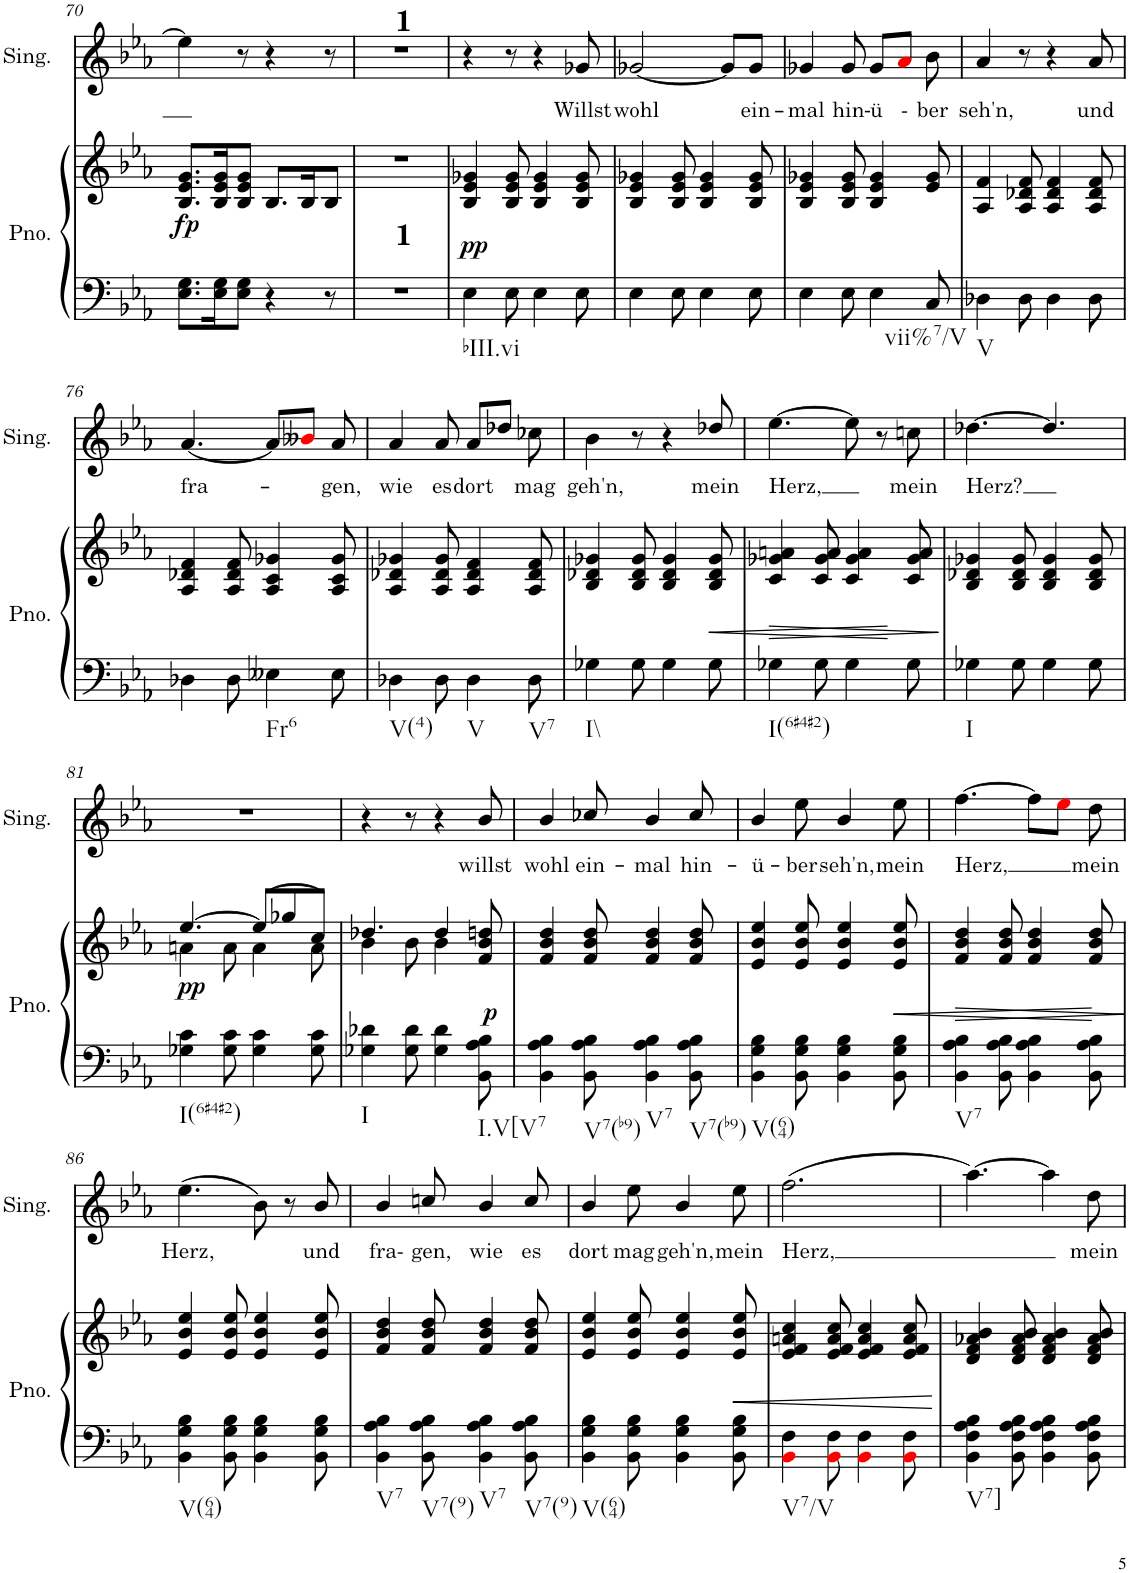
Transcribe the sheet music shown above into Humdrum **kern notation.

**kern	**kern	**dynam	**kern	**text
*part2	*part2	*part2	*part1	*part1
*staff3	*staff2	*staff2/3	*staff1	*staff1
*I"Pianoforte	*	*	*I"Singstimme	*
*I'Pno.	*	*	*I'Sing.	*
!!LO:PB:g=z
*clefF4	*clefG2	*	*clefG2	*
*k[b-e-a-]	*k[b-e-a-]	*	*k[b-e-a-]	*
*M6/8	*M6/8	*	*M6/8	*
=70	=70	=70	=70	=70
!	!	!LO:DY:a=2	!	!
8.E-\ 8.G\L	8.B-/ 8.e-/ 8.g/L	fp	4ee-\]	.
16E-\ 16G\K	16B-/ 16e-/ 16g/K	.	.	.
8E-\ 8G\J	8B-/ 8e-/ 8g/J	.	8r	.
4r	8.B-/L	.	4r	.
.	16B-/K	.	.	.
8r	8B-/J	.	8r	.
=71	=71	=71	=71	=71
!	!	!	!LO:TX:a:B:t=1	!
!	!LO:TX:b:B:t=1	!	!	!
2.r	2.r	.	2.r	.
=72	=72	=72	=72	=72
!LO:TX:b:t=bIII.vi	!	!	!	!
!	!	!LO:DY:a=2	!	!
4E-\	4B-/ 4e-/ 4g-X/	pp	4r	.
8E-\	8B-/ 8e-/ 8g-/	.	8r	.
4E-\	4B-/ 4e-/ 4g-/	.	4r	.
!	!	!	!	!LO:LY:b
8E-\	8B-/ 8e-/ 8g-/	.	8g-X/	Willst
=73	=73	=73	=73	=73
!	!	!	!	!LO:LY:b
4E-\	4B-/ 4e-/ 4g-X/	.	[2g-X/	wohl
8E-\	8B-/ 8e-/ 8g-/	.	.	.
4E-\	4B-/ 4e-/ 4g-/	.	.	.
.	.	.	8g-/L]	.
!	!	!	!	!LO:LY:b
8E-\	8B-/ 8e-/ 8g-/	.	8g-/J	ein-
=74	=74	=74	=74	=74
!	!	!	!	!LO:LY:b
4E-\	4B-/ 4e-/ 4g-X/	.	4g-X/	-mal
!	!	!	!	!LO:LY:b
8E-\	8B-/ 8e-/ 8g-/	.	8g-/	hin-
!	!	!	!	!LO:LY:b
4E-\	4B-/ 4e-/ 4g-/	.	8g-/L	-ü
!	!	!	!	!LO:LY:b
.	.	.	8a-i/J	-
!LO:TX:b:t=vii%7/V	!	!	!	!
!	!	!	!	!LO:LY:b
8C/	8e-/ 8g-/	.	8b-\	ber
=75	=75	=75	=75	=75
!LO:TX:b:t=V	!	!	!	!
!	!	!	!	!LO:LY:b
4D-X\	4A-/ 4f/	.	4a-/	seh'n,
8D-\	8A-/ 8d-X/ 8f/	.	8r	.
4D-\	4A-/ 4d-/ 4f/	.	4r	.
!	!	!	!	!LO:LY:b
8D-\	8A-/ 8d-/ 8f/	.	8a-/	und
!!LO:LB:g=z
=76	=76	=76	=76	=76
!	!	!	!	!LO:LY:b
4D-X\	4A-/ 4d-X/ 4f/	.	[4.a-/	fra-
8D-\	8A-/ 8d-/ 8f/	.	.	.
!LO:TX:b:t=Fr6	!	!	!	!
4E--X\	4A-/ 4c/ 4g-X/	.	8a-/L]	.
.	.	.	8b--Xi/J	.
!	!	!	!	!LO:LY:b
8E--\	8A-/ 8c/ 8g-/	.	8a-/	-gen,
=77	=77	=77	=77	=77
!LO:TX:b:t=V(4)	!	!	!	!
!	!	!	!	!LO:LY:b
4D-X\	4A-/ 4d-X/ 4g-X/	.	4a-/	wie
!	!	!	!	!LO:LY:b
8D-\	8A-/ 8d-/ 8g-/	.	8a-/	es
!LO:TX:b:t=V	!	!	!	!
!	!	!	!	!LO:LY:b
4D-\	4A-/ 4d-/ 4f/	.	8a-/L	dort
.	.	.	8dd-X/J	.
!LO:TX:b:t=V7	!	!	!	!
!	!	!	!	!LO:LY:b
8D-\	8A-/ 8d-/ 8f/	.	8cc-X\	mag
=78	=78	=78	=78	=78
!LO:TX:b:t=I\\	!	!	!	!
!	!	!	!	!LO:LY:b
4G-X\	4B-/ 4d-X/ 4g-X/	.	4b-\	geh'n,
8G-\	8B-/ 8d-/ 8g-/	.	8r	.
4G-\	4B-/ 4d-/ 4g-/	.	4r	.
!	!	!LO:HP:b	!	!LO:LY:b
8G-\	8B-/ 8d-/ 8g-/	<	8dd-X/	mein
.	.	[	.	.
=79	=79	=79	=79	=79
!LO:TX:b:t=I(6#4#2)	!	!	!	!
!	!	!LO:HP:b	!	!LO:LY:b
4G-X\	4c/ 4g-X/ 4an/	>	[4.ee-\	Herz,
8G-\	8c/ 8g-/ 8a/	]	.	.
4G-\	4c/ 4g-/ 4a/	.	8ee-\]	.
.	.	.	8r	.
!	!	!	!	!LO:LY:b
8G-\	8c/ 8g-/ 8a/	.	8ccn\	mein
=80	=80	=80	=80	=80
!LO:TX:b:t=I	!	!	!	!
!	!	!	!	!LO:LY:b
4G-X\	4B-/ 4d-X/ 4g-X/	.	[4.dd-X\	Herz?
8G-\	8B-/ 8d-/ 8g-/	.	.	.
4G-\	4B-/ 4d-/ 4g-/	.	4.dd-/]	.
8G-\	8B-/ 8d-/ 8g-/	.	.	.
!!LO:LB:g=z
=81	=81	=81	=81	=81
*	*^	*	*	*
!LO:TX:b:t=I(6#4#2)	!	!	!	!	!
!	!	!	!LO:DY:a=2	!	!
4G-X\ 4c\	[4.ee-/	4an\	pp	2.r	.
8G-\ 8c\	.	8a\	.	.	.
4G-\ 4c\	(8ee-/L]	4a\	.	.	.
.	8gg-X/	.	.	.	.
8G-\ 8c\	8cc/J)	8a\	.	.	.
=82	=82	=82	=82	=82	=82
!LO:TX:b:t=I	!	!	!	!	!
4G-X\ 4d-X\	4.dd-X/	4b-\	.	4r	.
8G-\ 8d-\	.	8b-\	.	8r	.
4G-\ 4d-\	4dd-/	4b-\	.	4r	.
!LO:TX:b:t=I.V[V7	!	!	!	!	!
!	!	!	!LO:DY:b	!	!LO:LY:b
8BB-\ 8A-\ 8B-\	8ddn/	8f/ 8b-/	p	8b-/	willst
=83	=83	=83	=83	=83	=83
!	!	!	!	!	!LO:LY:b
*	*v	*v	*	*	*
4BB-\ 4A-\ 4B-\	4f/ 4b-/ 4dd/	.	4b-/	wohl
!LO:TX:b:t=V7(b9)	!	!	!	!
!	!	!	!	!LO:LY:b
8BB-\ 8A-\ 8B-\	8f/ 8b-/ 8dd/	.	8cc-X/	ein-
!LO:TX:b:t=V7	!	!	!	!
!	!	!	!	!LO:LY:b
4BB-\ 4A-\ 4B-\	4f/ 4b-/ 4dd/	.	4b-/	-mal
!LO:TX:b:t=V7(b9)	!	!	!	!
!	!	!	!	!LO:LY:b
8BB-\ 8A-\ 8B-\	8f/ 8b-/ 8dd/	.	8cc-/	hin-
=84	=84	=84	=84	=84
!LO:TX:b:t=V(64)	!	!	!	!
!	!	!	!	!LO:LY:b
4BB-\ 4G\ 4B-\	4e-/ 4b-/ 4ee-/	.	4b-/	-ü-
!	!	!	!	!LO:LY:b
8BB-\ 8G\ 8B-\	8e-/ 8b-/ 8ee-/	.	8ee-\	-ber
!	!	!	!	!LO:LY:b
4BB-\ 4G\ 4B-\	4e-/ 4b-/ 4ee-/	.	4b-/	seh'n,
!	!	!LO:HP:b	!	!LO:LY:b
8BB-\ 8G\ 8B-\	8e-/ 8b-/ 8ee-/	<	8ee-\	mein
.	.	[	.	.
=85	=85	=85	=85	=85
!LO:TX:b:t=V7	!	!	!	!
!	!	!LO:HP:b	!	!LO:LY:b
4BB-\ 4A-\ 4B-\	4f/ 4b-/ 4dd/	>	[4.ff\	Herz,
8BB-\ 8A-\ 8B-\	8f/ 8b-/ 8dd/	]	.	.
4BB-\ 4A-\ 4B-\	4f/ 4b-/ 4dd/	.	8ff\L]	.
.	.	.	8ee-i\J	.
!	!	!	!	!LO:LY:b
8BB-\ 8A-\ 8B-\	8f/ 8b-/ 8dd/	.	8dd\	mein
!!LO:LB:g=z
=86	=86	=86	=86	=86
!LO:TX:b:t=V(64)	!	!	!	!
!	!	!	!	!LO:LY:b
4BB-\ 4G\ 4B-\	4e-/ 4b-/ 4ee-/	.	(4.ee-\	Herz,
8BB-\ 8G\ 8B-\	8e-/ 8b-/ 8ee-/	.	.	.
4BB-\ 4G\ 4B-\	4e-/ 4b-/ 4ee-/	.	8b-\)	.
.	.	.	8r	.
!	!	!	!	!LO:LY:b
8BB-\ 8G\ 8B-\	8e-/ 8b-/ 8ee-/	.	8b-/	und
=87	=87	=87	=87	=87
!LO:TX:b:t=V7	!	!	!	!
!	!	!	!	!LO:LY:b
4BB-\ 4A-\ 4B-\	4f/ 4b-/ 4dd/	.	4b-/	fra-
!LO:TX:b:t=V7(9)	!	!	!	!
!	!	!	!	!LO:LY:b
8BB-\ 8A-\ 8B-\	8f/ 8b-/ 8dd/	.	8ccn/	gen,
!LO:TX:b:t=V7	!	!	!	!
!	!	!	!	!LO:LY:b
4BB-\ 4A-\ 4B-\	4f/ 4b-/ 4dd/	.	4b-/	wie
!LO:TX:b:t=V7(9)	!	!	!	!
!	!	!	!	!LO:LY:b
8BB-\ 8A-\ 8B-\	8f/ 8b-/ 8dd/	.	8cc/	es
=88	=88	=88	=88	=88
!LO:TX:b:t=V(64)	!	!	!	!
!	!	!	!	!LO:LY:b
4BB-\ 4G\ 4B-\	4e-/ 4b-/ 4ee-/	.	4b-/	dort
!	!	!	!	!LO:LY:b
8BB-\ 8G\ 8B-\	8e-/ 8b-/ 8ee-/	.	8ee-\	mag
!	!	!	!	!LO:LY:b
4BB-\ 4G\ 4B-\	4e-/ 4b-/ 4ee-/	.	4b-/	geh'n,
!	!	!LO:HP:b	!	!LO:LY:b
8BB-\ 8G\ 8B-\	8e-/ 8b-/ 8ee-/	<	8ee-\	mein
.	.	[	.	.
=89	=89	=89	=89	=89
!LO:TX:b:t=V7/V	!	!	!	!
!	!	!	!	!LO:LY:b
4BB-i\ 4F\	4e-/ 4f/ 4an/ 4cc/	.	(2.ff\	Herz,
8BB-i\ 8F\	8e-/ 8f/ 8a/ 8cc/	.	.	.
4BB-i\ 4F\	4e-/ 4f/ 4a/ 4cc/	.	.	.
8BB-i\ 8F\	8e-/ 8f/ 8a/ 8cc/	.	.	.
=90	=90	=90	=90	=90
!LO:TX:b:t=V7]	!	!	!	!
4BB-\ 4F\ 4A-\ 4B-\	4d/ 4f/ 4a-X/ 4b-/	.	[4.aa-\)	.
8BB-\ 8F\ 8A-\ 8B-\	8d/ 8f/ 8a-/ 8b-/	.	.	.
4BB-\ 4F\ 4A-\ 4B-\	4d/ 4f/ 4a-/ 4b-/	.	4aa-\]	.
!	!	!	!	!LO:LY:b
8BB-\ 8F\ 8A-\ 8B-\	8d/ 8f/ 8a-/ 8b-/	.	8dd\	mein
=	=	=	=	=
*-	*-	*-	*-	*-
